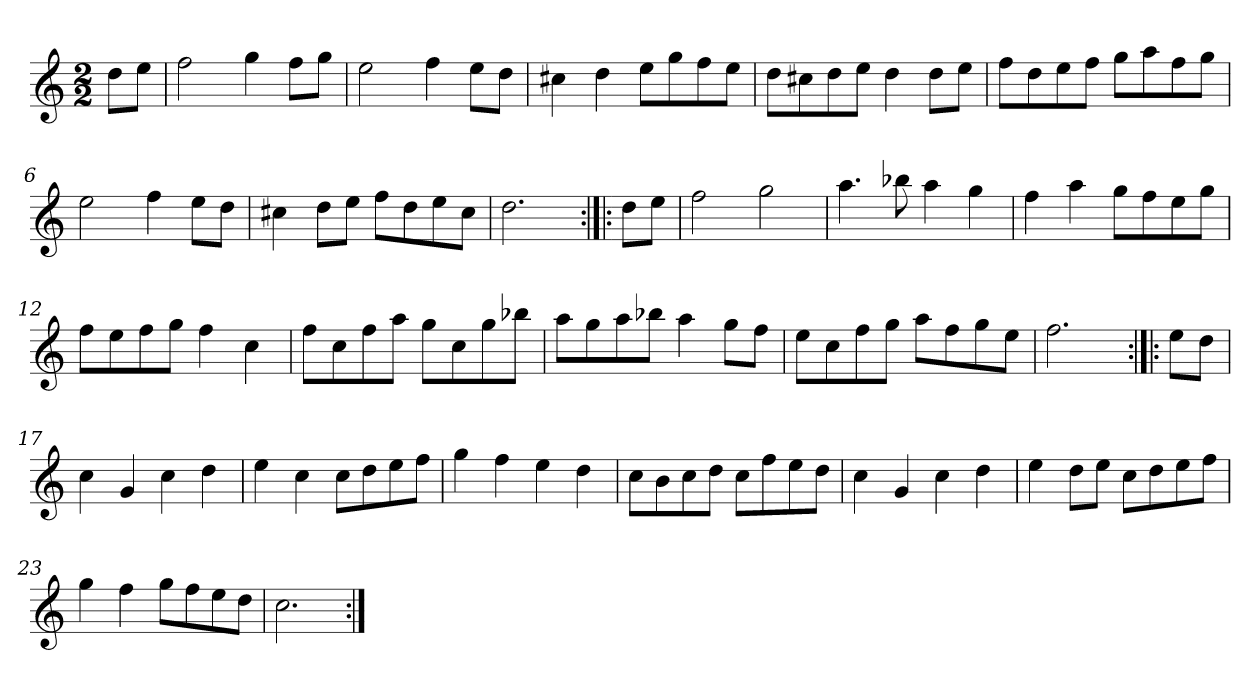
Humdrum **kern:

**kern
*part1
*staff1
*clefG2
*k[]
*C:
*M2/2
*MM120
=
8dd\L
8ee\J
=1
2ff
4gg
8ff\L
8gg\J
=2
2ee
4ff
8ee\L
8dd\J
=3
4cc#X
4dd
8ee\L
8gg\
8ff\
8ee\J
=4
8dd\L
8cc#X\
8dd\
8ee\J
4dd
8dd\L
8ee\J
=5
8ff\L
8dd\
8ee\
8ff\J
8gg\L
8aa\
8ff\
8gg\J
=6
2ee
4ff
8ee\L
8dd\J
=7
4cc#X
8dd\L
8ee\J
8ff\L
8dd\
8ee\
8cc#\J
=8
2.dd
=:|!|:
8dd\L
8ee\J
=9
2ff
2gg
=10
4.aa
8bb-X
4aa
4gg
=11
4ff
4aa
8gg\L
8ff\
8ee\
8gg\J
=12
8ff\L
8ee\
8ff\
8gg\J
4ff
4cc
=13
8ff\L
8cc\
8ff\
8aa\J
8gg\L
8cc\
8gg\
8bb-X\J
=14
8aa\L
8gg\
8aa\
8bb-X\J
4aa
8gg\L
8ff\J
=15
8ee\L
8cc\
8ff\
8gg\J
8aa\L
8ff\
8gg\
8ee\J
=16
2.ff
=:|!|:
8ee\L
8dd\J
=17
4cc
4g
4cc
4dd
=18
4ee
4cc
8cc\L
8dd\
8ee\
8ff\J
=19
4gg
4ff
4ee
4dd
=20
8cc\L
8b\
8cc\
8dd\J
8cc\L
8ff\
8ee\
8dd\J
=21
4cc
4g
4cc
4dd
=22
4ee
8dd\L
8ee\J
8cc\L
8dd\
8ee\
8ff\J
=23
4gg
4ff
8gg\L
8ff\
8ee\
8dd\J
=24
2.cc
=:|!
*-
